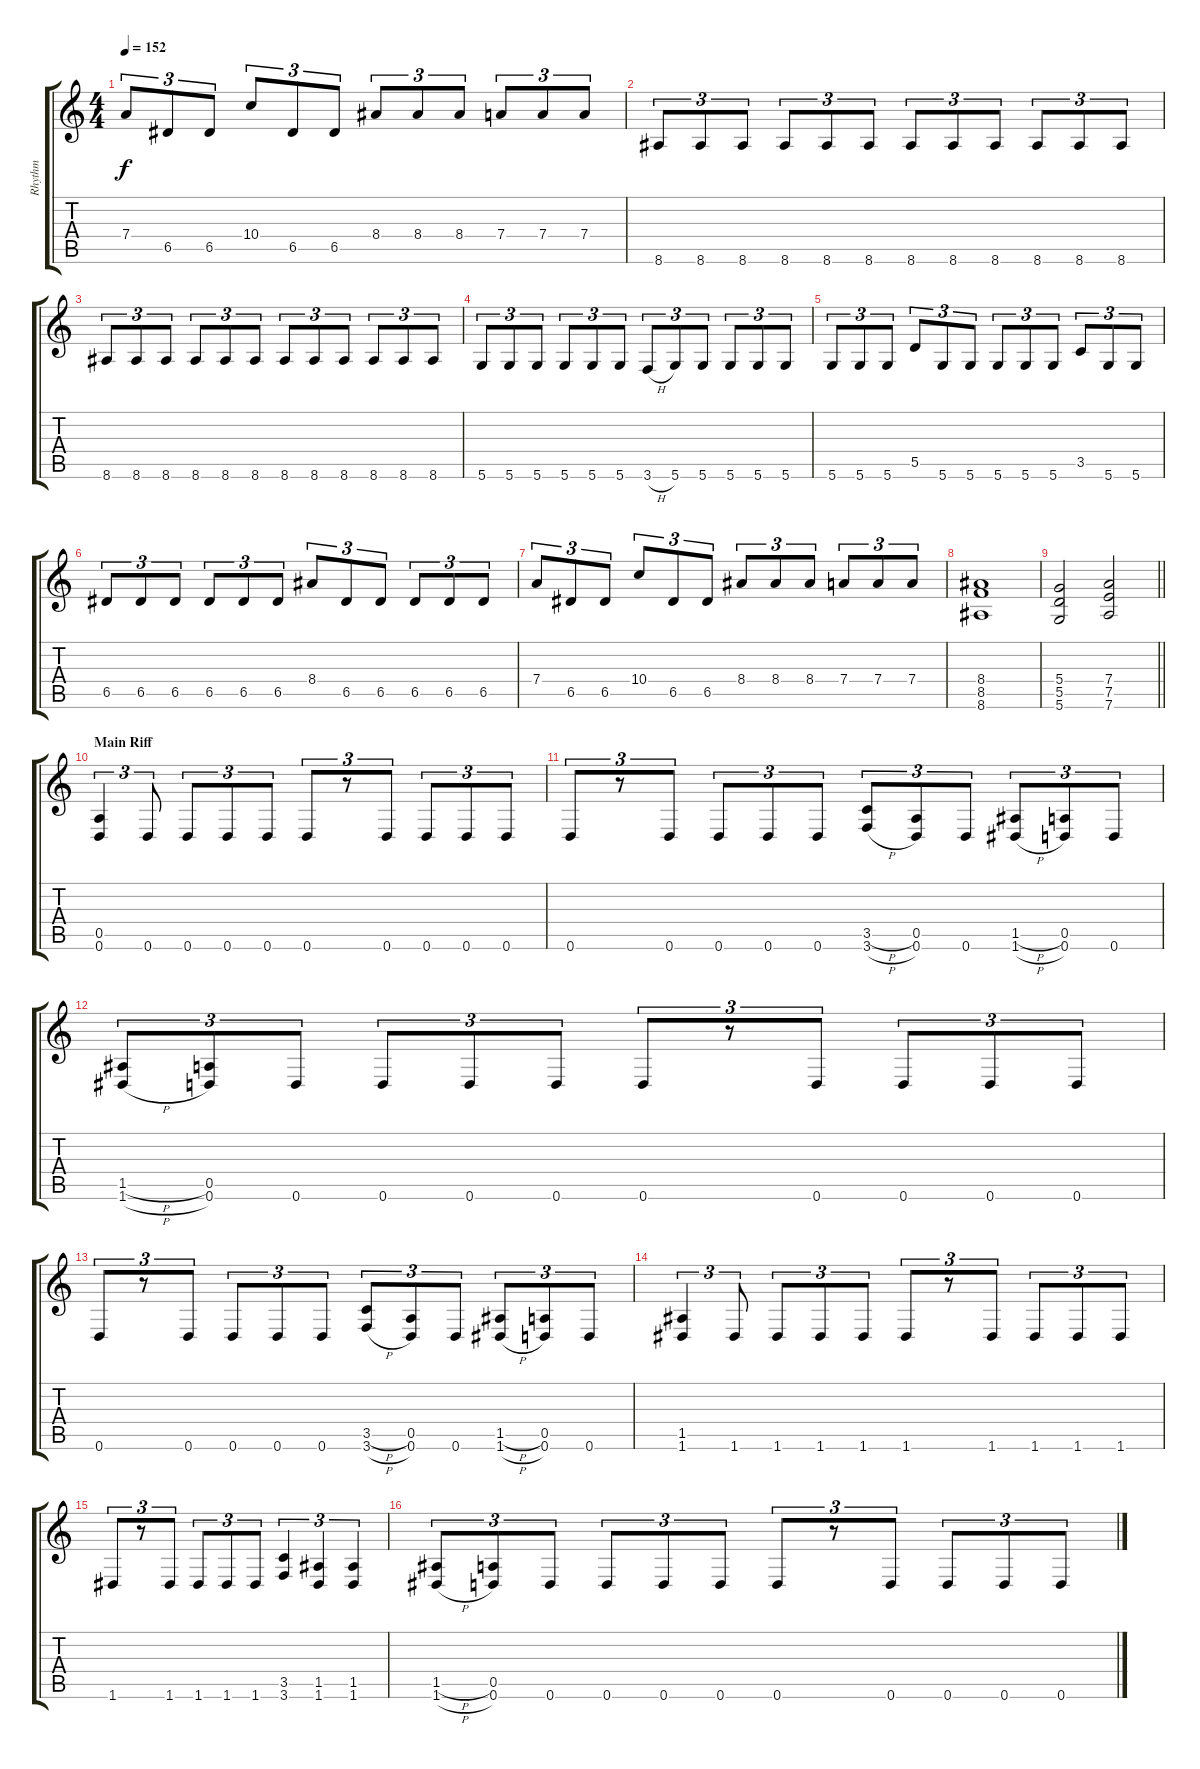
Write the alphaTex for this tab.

\track ("Rhythm" "Rhythm") {instrument distortionguitar}
\staff {score tabs}
\tuning (E4 B3 G3 D3 A2 D2) {hide}
\ts (4 4)
\tempo 152
\clef g2
\ks c
7.4.8{tu (3 2) dy f} 6.5.8{tu (3 2)} 6.5.8{tu (3 2)} 10.4.8{tu (3 2)} 6.5.8{tu (3 2)} 6.5.8{tu (3 2)} 8.4.8{tu (3 2)} 8.4.8{tu (3 2)} 8.4.8{tu (3 2)} 7.4.8{tu (3 2)} 7.4.8{tu (3 2)} 7.4.8{tu (3 2)} |
8.6.8{tu (3 2)} 8.6.8{tu (3 2)} 8.6.8{tu (3 2)} 8.6.8{tu (3 2)} 8.6.8{tu (3 2)} 8.6.8{tu (3 2)} 8.6.8{tu (3 2)} 8.6.8{tu (3 2)} 8.6.8{tu (3 2)} 8.6.8{tu (3 2)} 8.6.8{tu (3 2)} 8.6.8{tu (3 2)} |
8.6.8{tu (3 2)} 8.6.8{tu (3 2)} 8.6.8{tu (3 2)} 8.6.8{tu (3 2)} 8.6.8{tu (3 2)} 8.6.8{tu (3 2)} 8.6.8{tu (3 2)} 8.6.8{tu (3 2)} 8.6.8{tu (3 2)} 8.6.8{tu (3 2)} 8.6.8{tu (3 2)} 8.6.8{tu (3 2)} |
5.6.8{tu (3 2)} 5.6.8{tu (3 2)} 5.6.8{tu (3 2)} 5.6.8{tu (3 2)} 5.6.8{tu (3 2)} 5.6.8{tu (3 2)} 3.6{h}.8{tu (3 2)} 5.6.8{tu (3 2)} 5.6.8{tu (3 2)} 5.6.8{tu (3 2)} 5.6.8{tu (3 2)} 5.6.8{tu (3 2)} |
5.6.8{tu (3 2)} 5.6.8{tu (3 2)} 5.6.8{tu (3 2)} 5.5.8{tu (3 2)} 5.6.8{tu (3 2)} 5.6.8{tu (3 2)} 5.6.8{tu (3 2)} 5.6.8{tu (3 2)} 5.6.8{tu (3 2)} 3.5.8{tu (3 2)} 5.6.8{tu (3 2)} 5.6.8{tu (3 2)} |
6.5.8{tu (3 2)} 6.5.8{tu (3 2)} 6.5.8{tu (3 2)} 6.5.8{tu (3 2)} 6.5.8{tu (3 2)} 6.5.8{tu (3 2)} 8.4.8{tu (3 2)} 6.5.8{tu (3 2)} 6.5.8{tu (3 2)} 6.5.8{tu (3 2)} 6.5.8{tu (3 2)} 6.5.8{tu (3 2)} |
7.4.8{tu (3 2)} 6.5.8{tu (3 2)} 6.5.8{tu (3 2)} 10.4.8{tu (3 2)} 6.5.8{tu (3 2)} 6.5.8{tu (3 2)} 8.4.8{tu (3 2)} 8.4.8{tu (3 2)} 8.4.8{tu (3 2)} 7.4.8{tu (3 2)} 7.4.8{tu (3 2)} 7.4.8{tu (3 2)} |
(8.4 8.5 8.6).1 |
\barLineRight lightlight
(5.4 5.5 5.6).2 (7.4 7.5 7.6).2 |
\section ("" "Main Riff")
(0.5 0.6).4{tu (3 2)} 0.6.8{tu (3 2)} 0.6.8{tu (3 2)} 0.6.8{tu (3 2)} 0.6.8{tu (3 2)} 0.6.8{tu (3 2)} r.8{tu (3 2)} 0.6.8{tu (3 2)} 0.6.8{tu (3 2)} 0.6.8{tu (3 2)} 0.6.8{tu (3 2)} |
0.6.8{tu (3 2)} r.8{tu (3 2)} 0.6.8{tu (3 2)} 0.6.8{tu (3 2)} 0.6.8{tu (3 2)} 0.6.8{tu (3 2)} (3.5{h} 3.6{h}).8{tu (3 2)} (0.5 0.6).8{tu (3 2)} 0.6.8{tu (3 2)} (1.5{h} 1.6{h}).8{tu (3 2)} (0.5 0.6).8{tu (3 2)} 0.6.8{tu (3 2)} |
(1.5{h} 1.6{h}).8{tu (3 2)} (0.5 0.6).8{tu (3 2)} 0.6.8{tu (3 2)} 0.6.8{tu (3 2)} 0.6.8{tu (3 2)} 0.6.8{tu (3 2)} 0.6.8{tu (3 2)} r.8{tu (3 2)} 0.6.8{tu (3 2)} 0.6.8{tu (3 2)} 0.6.8{tu (3 2)} 0.6.8{tu (3 2)} |
0.6.8{tu (3 2)} r.8{tu (3 2)} 0.6.8{tu (3 2)} 0.6.8{tu (3 2)} 0.6.8{tu (3 2)} 0.6.8{tu (3 2)} (3.5{h} 3.6{h}).8{tu (3 2)} (0.5 0.6).8{tu (3 2)} 0.6.8{tu (3 2)} (1.5{h} 1.6{h}).8{tu (3 2)} (0.5 0.6).8{tu (3 2)} 0.6.8{tu (3 2)} |
(1.5 1.6).4{tu (3 2)} 1.6.8{tu (3 2)} 1.6.8{tu (3 2)} 1.6.8{tu (3 2)} 1.6.8{tu (3 2)} 1.6.8{tu (3 2)} r.8{tu (3 2)} 1.6.8{tu (3 2)} 1.6.8{tu (3 2)} 1.6.8{tu (3 2)} 1.6.8{tu (3 2)} |
1.6.8{tu (3 2)} r.8{tu (3 2)} 1.6.8{tu (3 2)} 1.6.8{tu (3 2)} 1.6.8{tu (3 2)} 1.6.8{tu (3 2)} (3.5 3.6).4{tu (3 2)} (1.5 1.6).4{tu (3 2)} (1.5 1.6).4{tu (3 2)} |
(1.5{h} 1.6{h}).8{tu (3 2)} (0.5 0.6).8{tu (3 2)} 0.6.8{tu (3 2)} 0.6.8{tu (3 2)} 0.6.8{tu (3 2)} 0.6.8{tu (3 2)} 0.6.8{tu (3 2)} r.8{tu (3 2)} 0.6.8{tu (3 2)} 0.6.8{tu (3 2)} 0.6.8{tu (3 2)} 0.6.8{tu (3 2)}
